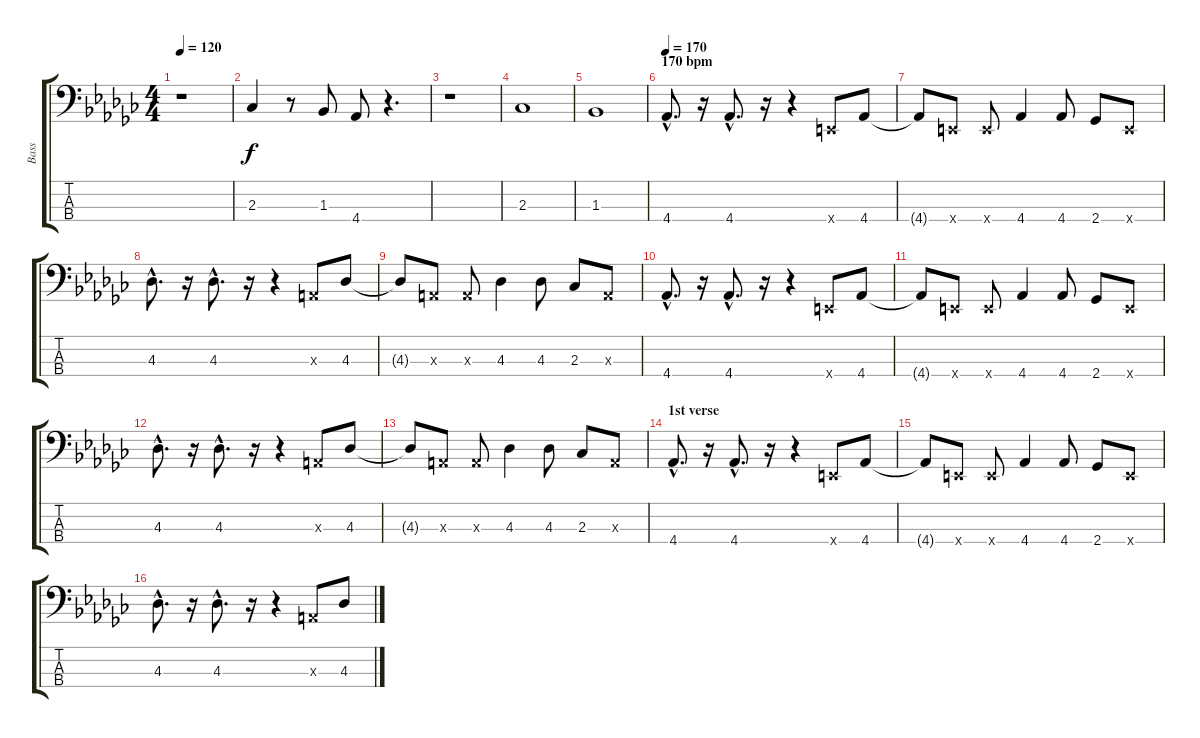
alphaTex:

\track ("Bass" "Bass") {instrument electricbassfinger}
\staff {score tabs}
\tuning (G2 D2 A1 E1) {hide}
\ts (4 4)
\tempo 120
\clef f4
\ks ebminor
r.1{dy f} |
2.3.4 r.8 1.3.8 4.4.8 r.4{d} |
r.1 |
2.3.1 |
1.3.1 |
\section ("" "170 bpm")
\tempo 170
4.4{hac}.8{d} r.16 4.4{hac}.8{d} r.16 r.4 0.4{x}.8 4.4.8 |
4.4{t}.8 0.4{x}.8 0.4{x}.8 4.4.4 4.4.8 2.4.8 0.4{x}.8 |
4.3{hac}.8{d} r.16 4.3{hac}.8{d} r.16 r.4 0.3{x}.8 4.3.8 |
4.3{t}.8 0.3{x}.8 0.3{x}.8 4.3.4 4.3.8 2.3.8 0.3{x}.8 |
4.4{hac}.8{d} r.16 4.4{hac}.8{d} r.16 r.4 0.4{x}.8 4.4.8 |
4.4{t}.8 0.4{x}.8 0.4{x}.8 4.4.4 4.4.8 2.4.8 0.4{x}.8 |
4.3{hac}.8{d} r.16 4.3{hac}.8{d} r.16 r.4 0.3{x}.8 4.3.8 |
4.3{t}.8 0.3{x}.8 0.3{x}.8 4.3.4 4.3.8 2.3.8 0.3{x}.8 |
\section ("" "1st verse")
4.4{hac}.8{d} r.16 4.4{hac}.8{d} r.16 r.4 0.4{x}.8 4.4.8 |
4.4{t}.8 0.4{x}.8 0.4{x}.8 4.4.4 4.4.8 2.4.8 0.4{x}.8 |
4.3{hac}.8{d} r.16 4.3{hac}.8{d} r.16 r.4 0.3{x}.8 4.3.8
